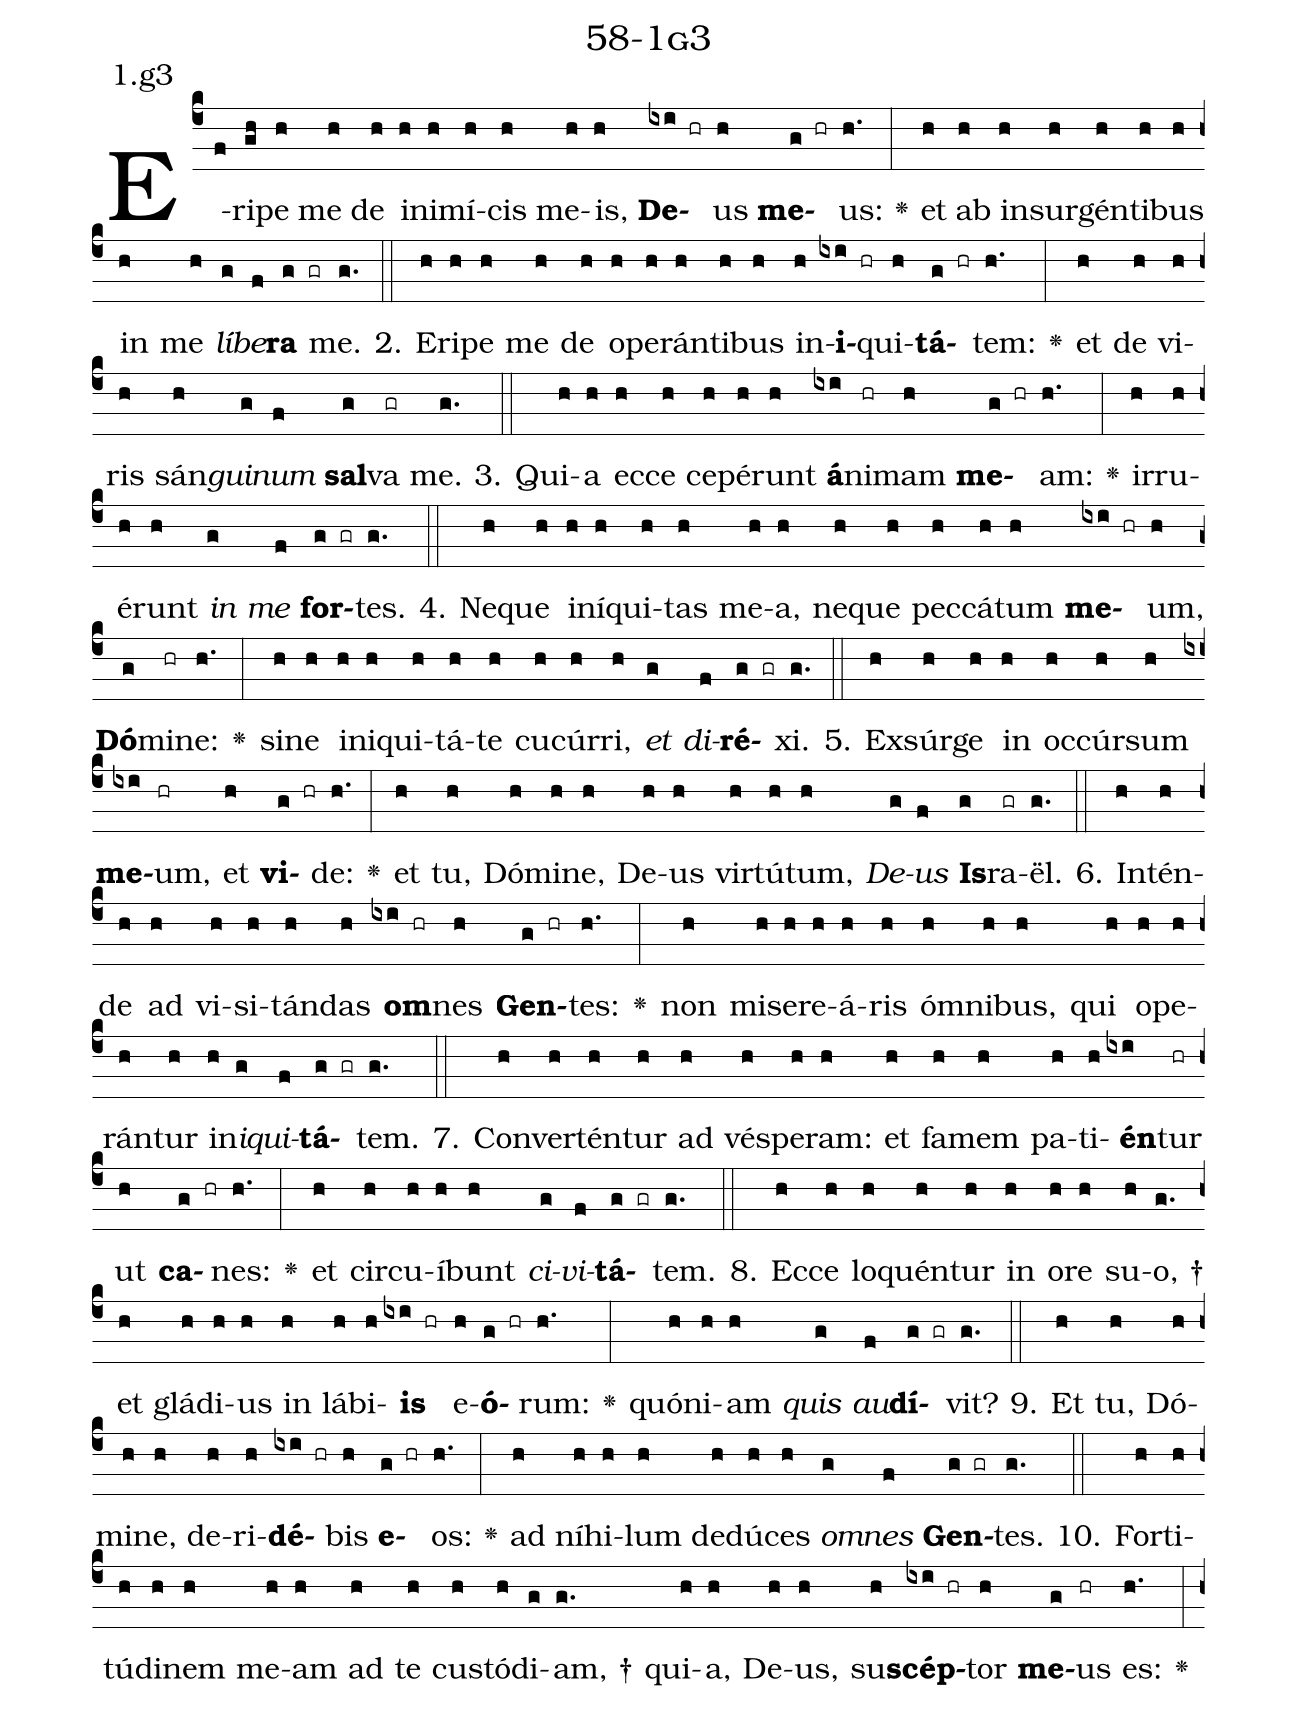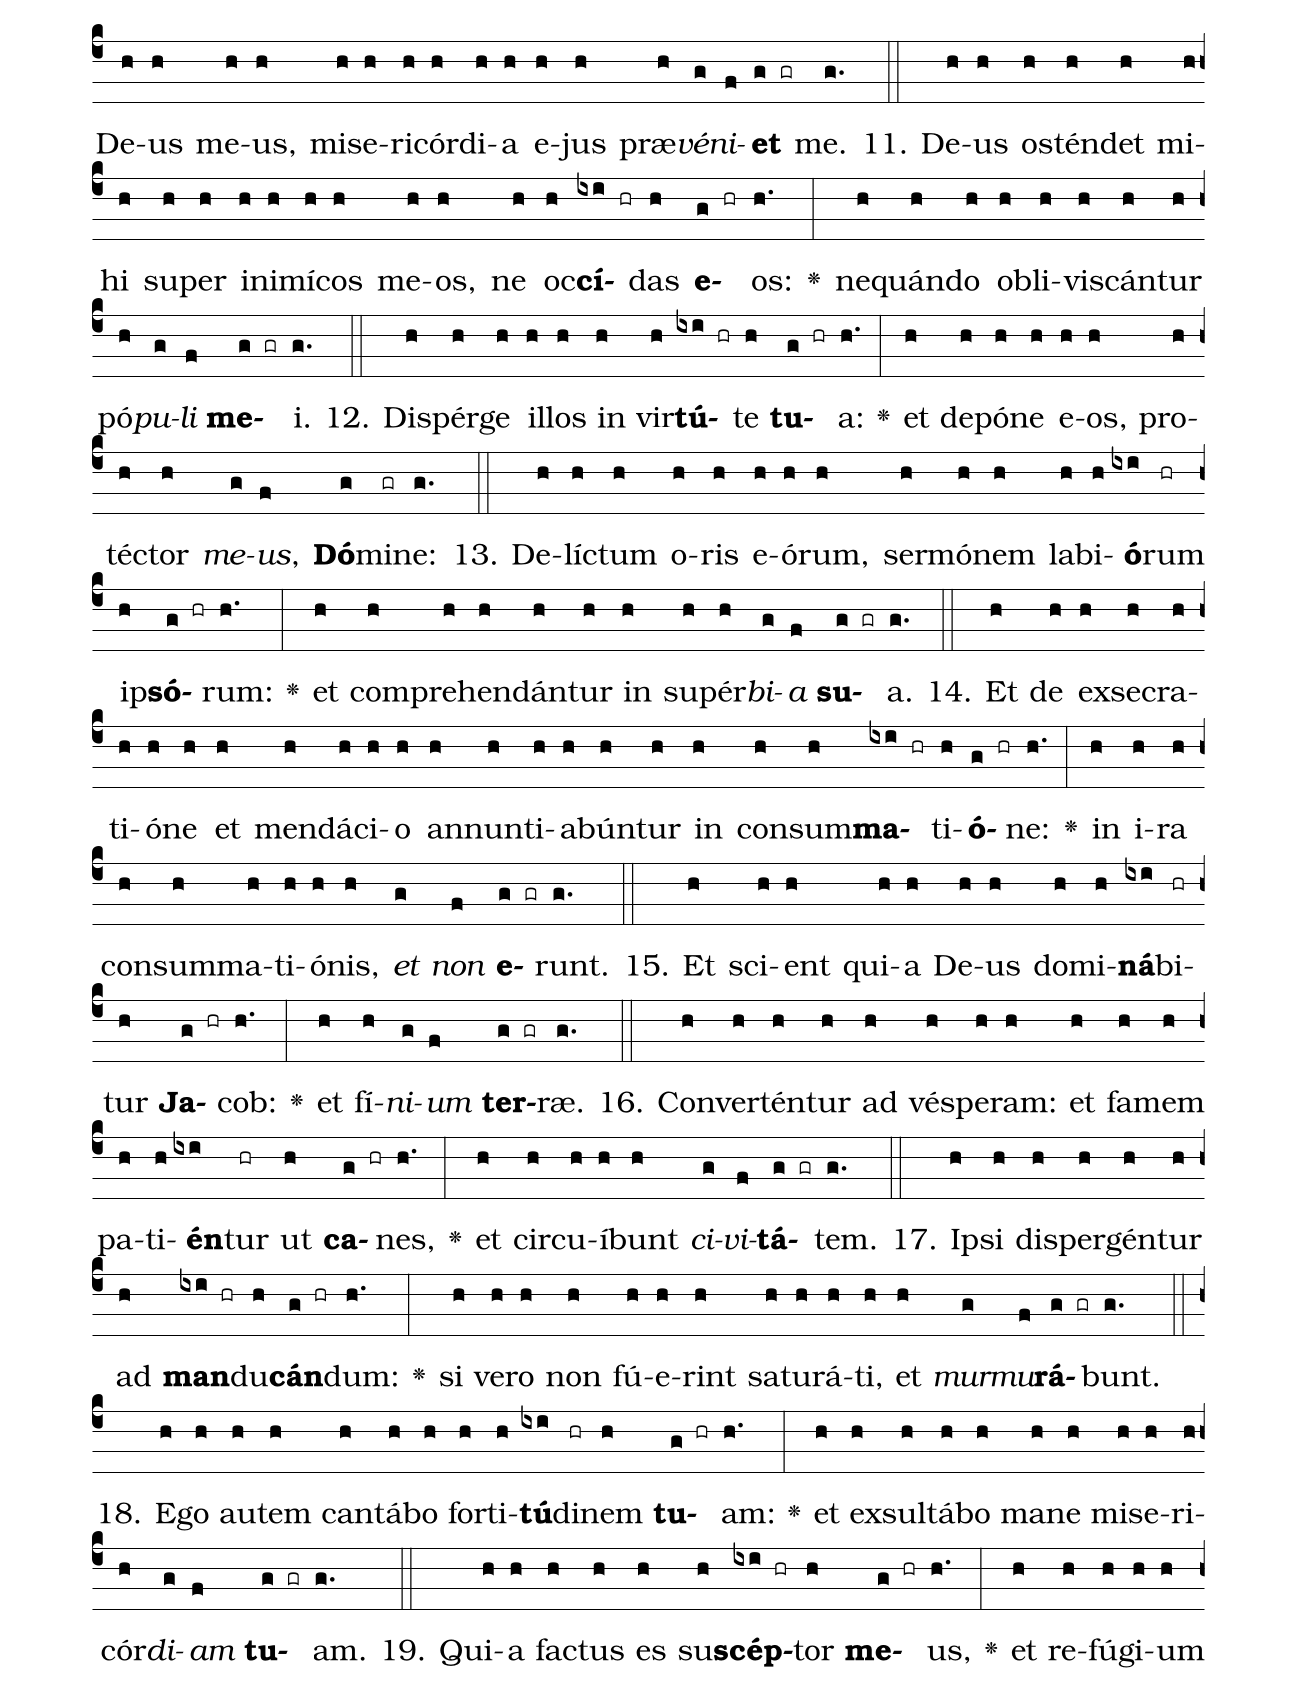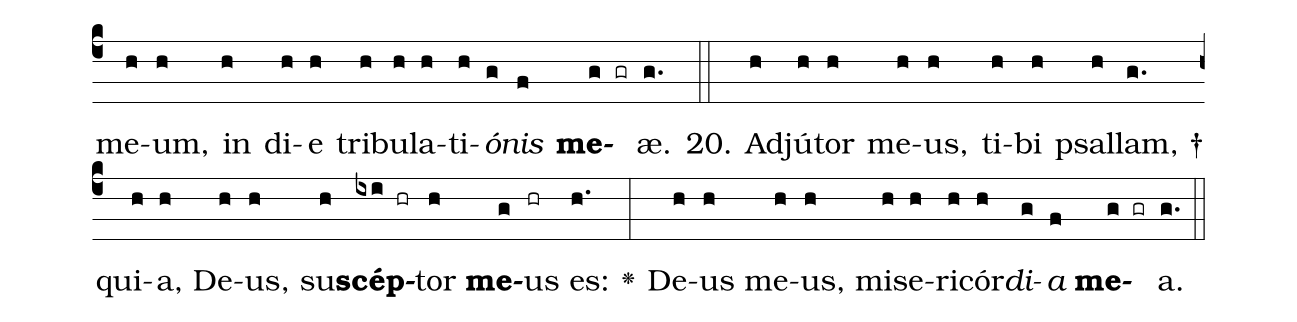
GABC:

name: 58-1g3;
annotation: 1.g3;
%%
(c4)E(f)ri(gh)pe(h) me(h) de(h) in(h)i(h)mí(h)cis(h) me(h)is,(h) <b>De</b>(ixi hr)us(h) <b>me</b>(g hr)us:(h.) <v>\greheightstar</v>(:) et(h) ab(h) in(h)sur(h)gén(h)ti(h)bus(h) in(h) me(h) <i>lí</i>(g)<i>be</i>(f)<b>ra</b>(g gr) me.(g.) (::)
2. E(h)ri(h)pe(h) me(h) de(h) o(h)pe(h)rán(h)ti(h)bus(h) in(h)<b>i</b>(ixi hr)qui(h)<b>tá</b>(g hr)tem:(h.) <v>\greheightstar</v>(:) et(h) de(h) vi(h)ris(h) sán(h)<i>gui</i>(g)<i>num</i>(f) <b>sal</b>(g)va(gr) me.(g.) (::)
3. Qui(h)a(h) ec(h)ce(h) ce(h)pé(h)runt(h) <b>á</b>(ixi)ni(hr)mam(h) <b>me</b>(g hr)am:(h.) <v>\greheightstar</v>(:) ir(h)ru(h)é(h)runt(h) <i>in</i>(g) <i>me</i>(f) <b>for</b>(g gr)tes.(g.) (::)
4. Ne(h)que(h) in(h)í(h)qui(h)tas(h) me(h)a,(h) ne(h)que(h) pec(h)cá(h)tum(h) <b>me</b>(ixi hr)um,(h) <b>Dó</b>(g)mi(hr)ne:(h.) <v>\greheightstar</v>(:) si(h)ne(h) in(h)i(h)qui(h)tá(h)te(h) cu(h)cúr(h)ri,(h) <i>et</i>(g) <i>di</i>(f)<b>ré</b>(g gr)xi.(g.) (::)
5. Ex(h)súr(h)ge(h) in(h) oc(h)cúr(h)sum(h) <b>me</b>(ixi)um,(hr) et(h) <b>vi</b>(g hr)de:(h.) <v>\greheightstar</v>(:) et(h) tu,(h) Dó(h)mi(h)ne,(h) De(h)us(h) vir(h)tú(h)tum,(h) <i>De</i>(g)<i>us</i>(f) <b>Is</b>(g)ra(gr)ël.(g.) (::)
6. In(h)tén(h)de(h) ad(h) vi(h)si(h)tán(h)das(h) <b>om</b>(ixi hr)nes(h) <b>Gen</b>(g hr)tes:(h.) <v>\greheightstar</v>(:) non(h) mi(h)se(h)re(h)á(h)ris(h) óm(h)ni(h)bus,(h) qui(h) o(h)pe(h)rán(h)tur(h) in(h)<i>i</i>(g)<i>qui</i>(f)<b>tá</b>(g gr)tem.(g.) (::)
7. Con(h)ver(h)tén(h)tur(h) ad(h) vés(h)pe(h)ram:(h) et(h) fa(h)mem(h) pa(h)ti(h)<b>én</b>(ixi)tur(hr) ut(h) <b>ca</b>(g hr)nes:(h.) <v>\greheightstar</v>(:) et(h) cir(h)cu(h)í(h)bunt(h) <i>ci</i>(g)<i>vi</i>(f)<b>tá</b>(g gr)tem.(g.) (::)
8. Ec(h)ce(h) lo(h)quén(h)tur(h) in(h) o(h)re(h) su(h)o, †(g.) et(h) glá(h)di(h)us(h) in(h) lá(h)bi(h)<b>is</b>(ixi hr) e(h)<b>ó</b>(g hr)rum:(h.) <v>\greheightstar</v>(:) quón(h)i(h)am(h) <i>quis</i>(g) <i>au</i>(f)<b>dí</b>(g gr)vit?(g.) (::)
9. Et(h) tu,(h) Dó(h)mi(h)ne,(h) de(h)ri(h)<b>dé</b>(ixi hr)bis(h) <b>e</b>(g hr)os:(h.) <v>\greheightstar</v>(:) ad(h) ní(h)hi(h)lum(h) de(h)dú(h)ces(h) <i>om</i>(g)<i>nes</i>(f) <b>Gen</b>(g gr)tes.(g.) (::)
10. For(h)ti(h)tú(h)di(h)nem(h) me(h)am(h) ad(h) te(h) cus(h)tó(h)di(g)am, †(g.) qui(h)a,(h) De(h)us,(h) su(h)<b>scép</b>(ixi hr)tor(h) <b>me</b>(g)us(hr) es:(h.) <v>\greheightstar</v>(:) De(h)us(h) me(h)us,(h) mi(h)se(h)ri(h)cór(h)di(h)a(h) e(h)jus(h) præ(h)<i>vé</i>(g)<i>ni</i>(f)<b>et</b>(g gr) me.(g.) (::)
11. De(h)us(h) os(h)tén(h)det(h) mi(h)hi(h) su(h)per(h) in(h)i(h)mí(h)cos(h) me(h)os,(h) ne(h) oc(h)<b>cí</b>(ixi hr)das(h) <b>e</b>(g hr)os:(h.) <v>\greheightstar</v>(:) ne(h)quán(h)do(h) ob(h)li(h)vis(h)cán(h)tur(h) pó(h)<i>pu</i>(g)<i>li</i>(f) <b>me</b>(g gr)i.(g.) (::)
12. Di(h)spér(h)ge(h) il(h)los(h) in(h) vir(h)<b>tú</b>(ixi hr)te(h) <b>tu</b>(g hr)a:(h.) <v>\greheightstar</v>(:) et(h) de(h)pó(h)ne(h) e(h)os,(h) pro(h)téc(h)tor(h) <i>me</i>(g)<i>us</i>,(f) <b>Dó</b>(g)mi(gr)ne:(g.) (::)
13. De(h)líc(h)tum(h) o(h)ris(h) e(h)ó(h)rum,(h) ser(h)mó(h)nem(h) la(h)bi(h)<b>ó</b>(ixi)rum(hr) ip(h)<b>só</b>(g hr)rum:(h.) <v>\greheightstar</v>(:) et(h) com(h)pre(h)hen(h)dán(h)tur(h) in(h) su(h)pér(h)<i>bi</i>(g)<i>a</i>(f) <b>su</b>(g gr)a.(g.) (::)
14. Et(h) de(h) ex(h)se(h)cra(h)ti(h)ó(h)ne(h) et(h) men(h)dá(h)ci(h)o(h) an(h)nun(h)ti(h)a(h)bún(h)tur(h) in(h) con(h)sum(h)<b>ma</b>(ixi hr)ti(h)<b>ó</b>(g hr)ne:(h.) <v>\greheightstar</v>(:) in(h) i(h)ra(h) con(h)sum(h)ma(h)ti(h)ó(h)nis,(h) <i>et</i>(g) <i>non</i>(f) <b>e</b>(g gr)runt.(g.) (::)
15. Et(h) sci(h)ent(h) qui(h)a(h) De(h)us(h) do(h)mi(h)<b>ná</b>(ixi)bi(hr)tur(h) <b>Ja</b>(g hr)cob:(h.) <v>\greheightstar</v>(:) et(h) fí(h)<i>ni</i>(g)<i>um</i>(f) <b>ter</b>(g gr)ræ.(g.) (::)
16. Con(h)ver(h)tén(h)tur(h) ad(h) vés(h)pe(h)ram:(h) et(h) fa(h)mem(h) pa(h)ti(h)<b>én</b>(ixi)tur(hr) ut(h) <b>ca</b>(g hr)nes,(h.) <v>\greheightstar</v>(:) et(h) cir(h)cu(h)í(h)bunt(h) <i>ci</i>(g)<i>vi</i>(f)<b>tá</b>(g gr)tem.(g.) (::)
17. Ip(h)si(h) di(h)sper(h)gén(h)tur(h) ad(h) <b>man</b>(ixi hr)du(h)<b>cán</b>(g hr)dum:(h.) <v>\greheightstar</v>(:) si(h) ve(h)ro(h) non(h) fú(h)e(h)rint(h) sa(h)tu(h)rá(h)ti,(h) et(h) <i>mur</i>(g)<i>mu</i>(f)<b>rá</b>(g gr)bunt.(g.) (::)
18. E(h)go(h) au(h)tem(h) can(h)tá(h)bo(h) for(h)ti(h)<b>tú</b>(ixi)di(hr)nem(h) <b>tu</b>(g hr)am:(h.) <v>\greheightstar</v>(:) et(h) ex(h)sul(h)tá(h)bo(h) ma(h)ne(h) mi(h)se(h)ri(h)cór(h)<i>di</i>(g)<i>am</i>(f) <b>tu</b>(g gr)am.(g.) (::)
19. Qui(h)a(h) fac(h)tus(h) es(h) su(h)<b>scép</b>(ixi hr)tor(h) <b>me</b>(g hr)us,(h.) <v>\greheightstar</v>(:) et(h) re(h)fú(h)gi(h)um(h) me(h)um,(h) in(h) di(h)e(h) tri(h)bu(h)la(h)ti(h)<i>ó</i>(g)<i>nis</i>(f) <b>me</b>(g gr)æ.(g.) (::)
20. Ad(h)jú(h)tor(h) me(h)us,(h) ti(h)bi(h) psal(h)lam, †(g.) qui(h)a,(h) De(h)us,(h) su(h)<b>scép</b>(ixi hr)tor(h) <b>me</b>(g)us(hr) es:(h.) <v>\greheightstar</v>(:) De(h)us(h) me(h)us,(h) mi(h)se(h)ri(h)cór(h)<i>di</i>(g)<i>a</i>(f) <b>me</b>(g gr)a.(g.) (::)
